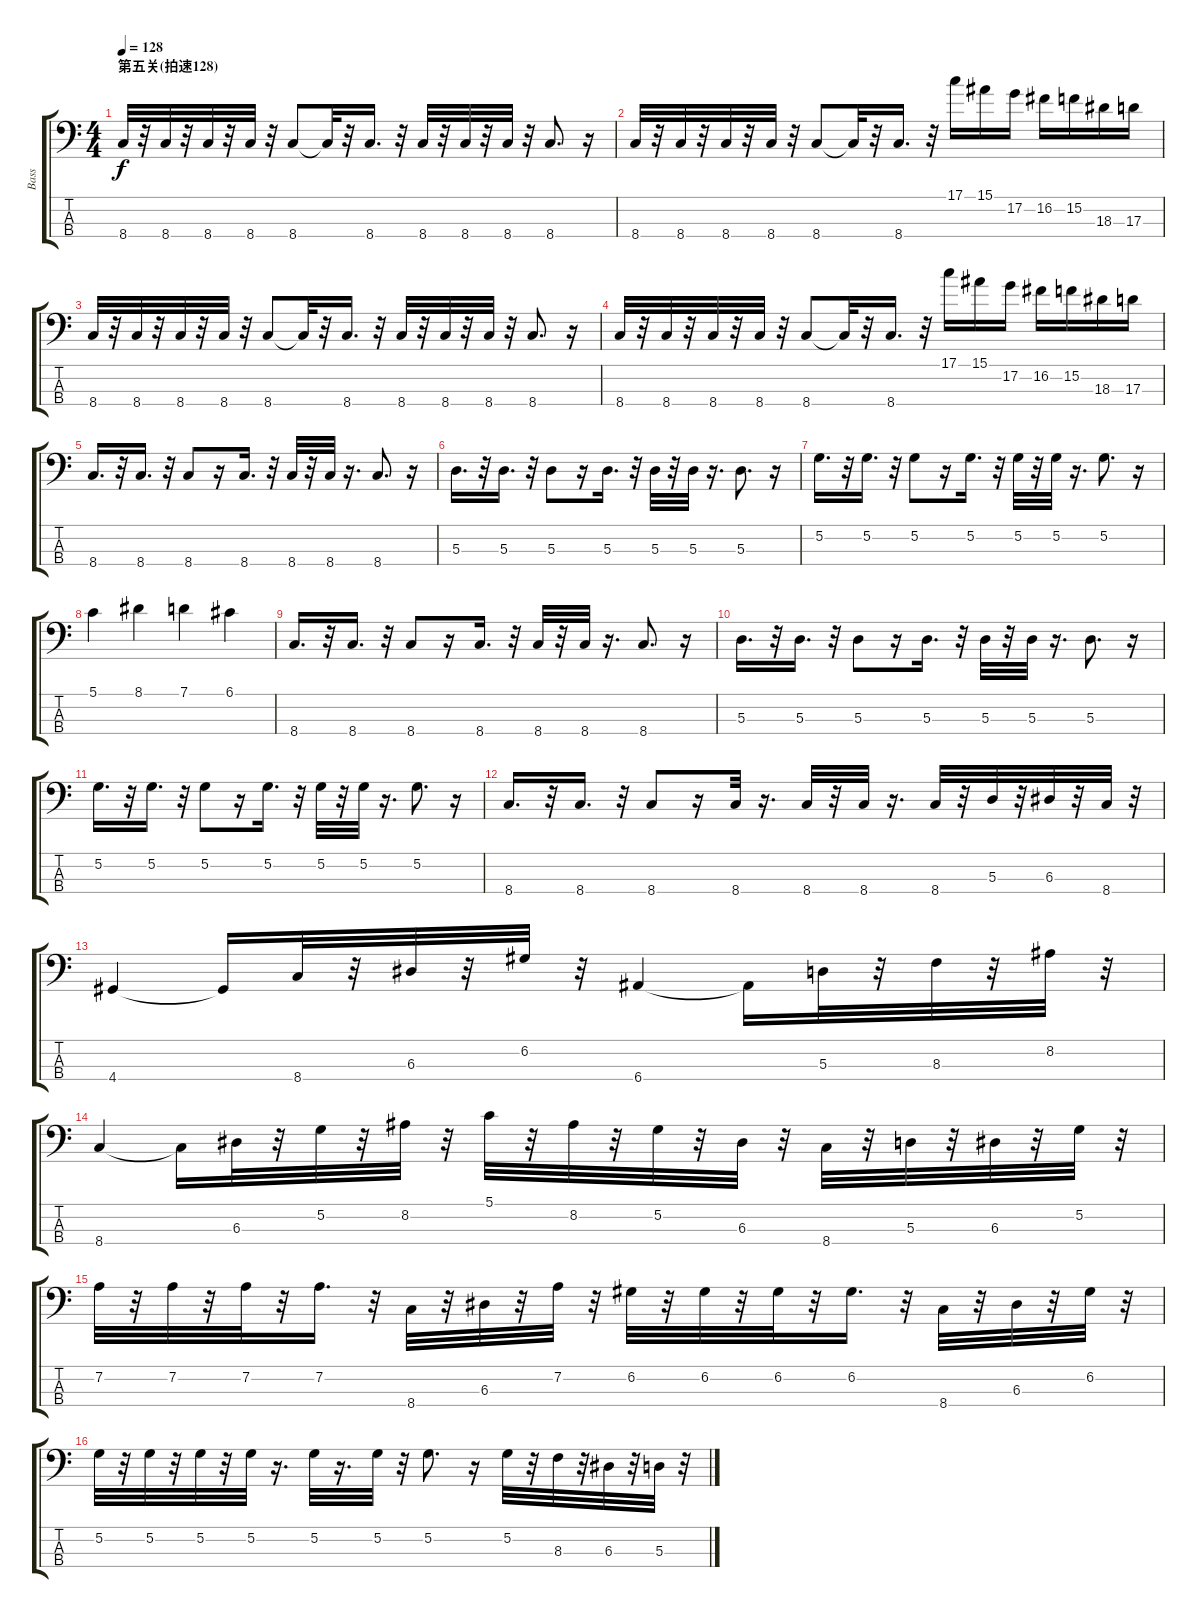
\track ("Bass" "Bass") {instrument electricbassfinger}
\staff {score tabs}
\tuning (G2 D2 A1 E1) {hide}
\ts (4 4)
\section ("" "第五关(拍速128)")
\tempo 128
\clef f4
\ks c
8.4.32{dy f} r.32 8.4.32 r.32 8.4.32 r.32 8.4.32 r.32 8.4.8 8.4{t}.32 r.32 8.4.16{d} r.32 8.4.32 r.32 8.4.32 r.32 8.4.32 r.32 8.4.8{d} r.16 |
8.4.32 r.32 8.4.32 r.32 8.4.32 r.32 8.4.32 r.32 8.4.8 8.4{t}.32 r.32 8.4.16{d} r.32 17.1.16 15.1.16 17.2.16 16.2.16 15.2.16 18.3.16 17.3.16 |
8.4.32 r.32 8.4.32 r.32 8.4.32 r.32 8.4.32 r.32 8.4.8 8.4{t}.32 r.32 8.4.16{d} r.32 8.4.32 r.32 8.4.32 r.32 8.4.32 r.32 8.4.8{d} r.16 |
8.4.32 r.32 8.4.32 r.32 8.4.32 r.32 8.4.32 r.32 8.4.8 8.4{t}.32 r.32 8.4.16{d} r.32 17.1.16 15.1.16 17.2.16 16.2.16 15.2.16 18.3.16 17.3.16 |
8.4.16{d} r.32 8.4.16{d} r.32 8.4.8 r.16 8.4.16{d} r.32 8.4.32 r.32 8.4.32 r.16{d} 8.4.8{d} r.16 |
5.3.16{d} r.32 5.3.16{d} r.32 5.3.8 r.16 5.3.16{d} r.32 5.3.32 r.32 5.3.32 r.16{d} 5.3.8{d} r.16 |
5.2.16{d} r.32 5.2.16{d} r.32 5.2.8 r.16 5.2.16{d} r.32 5.2.32 r.32 5.2.32 r.16{d} 5.2.8{d} r.16 |
5.1.4 8.1.4 7.1.4 6.1.4 |
8.4.16{d} r.32 8.4.16{d} r.32 8.4.8 r.16 8.4.16{d} r.32 8.4.32 r.32 8.4.32 r.16{d} 8.4.8{d} r.16 |
5.3.16{d} r.32 5.3.16{d} r.32 5.3.8 r.16 5.3.16{d} r.32 5.3.32 r.32 5.3.32 r.16{d} 5.3.8{d} r.16 |
5.2.16{d} r.32 5.2.16{d} r.32 5.2.8 r.16 5.2.16{d} r.32 5.2.32 r.32 5.2.32 r.16{d} 5.2.8{d} r.16 |
8.4.16{d} r.32 8.4.16{d} r.32 8.4.8 r.16 8.4.32 r.16{d} 8.4.32 r.32 8.4.32 r.16{d} 8.4.32 r.32 5.3.32 r.32 6.3.32 r.32 8.4.32 r.32 |
4.4.4 4.4{t}.16 8.4.32 r.32 6.3.32 r.32 6.2.32 r.32 6.4.4 6.4{t}.16 5.3.32 r.32 8.3.32 r.32 8.2.32 r.32 |
8.4.4 8.4{t}.16 6.3.32 r.32 5.2.32 r.32 8.2.32 r.32 5.1.32 r.32 8.2.32 r.32 5.2.32 r.32 6.3.32 r.32 8.4.32 r.32 5.3.32 r.32 6.3.32 r.32 5.2.32 r.32 |
7.2.32 r.32 7.2.32 r.32 7.2.32 r.32 7.2.16{d} r.32 8.4.32 r.32 6.3.32 r.32 7.2.32 r.32 6.2.32 r.32 6.2.32 r.32 6.2.32 r.32 6.2.16{d} r.32 8.4.32 r.32 6.3.32 r.32 6.2.32 r.32 |
5.2.32 r.32 5.2.32 r.32 5.2.32 r.32 5.2.32 r.16{d} 5.2.32 r.16{d} 5.2.32 r.32 5.2.8{d} r.16 5.2.32 r.32 8.3.32 r.32 6.3.32 r.32 5.3.32 r.32
